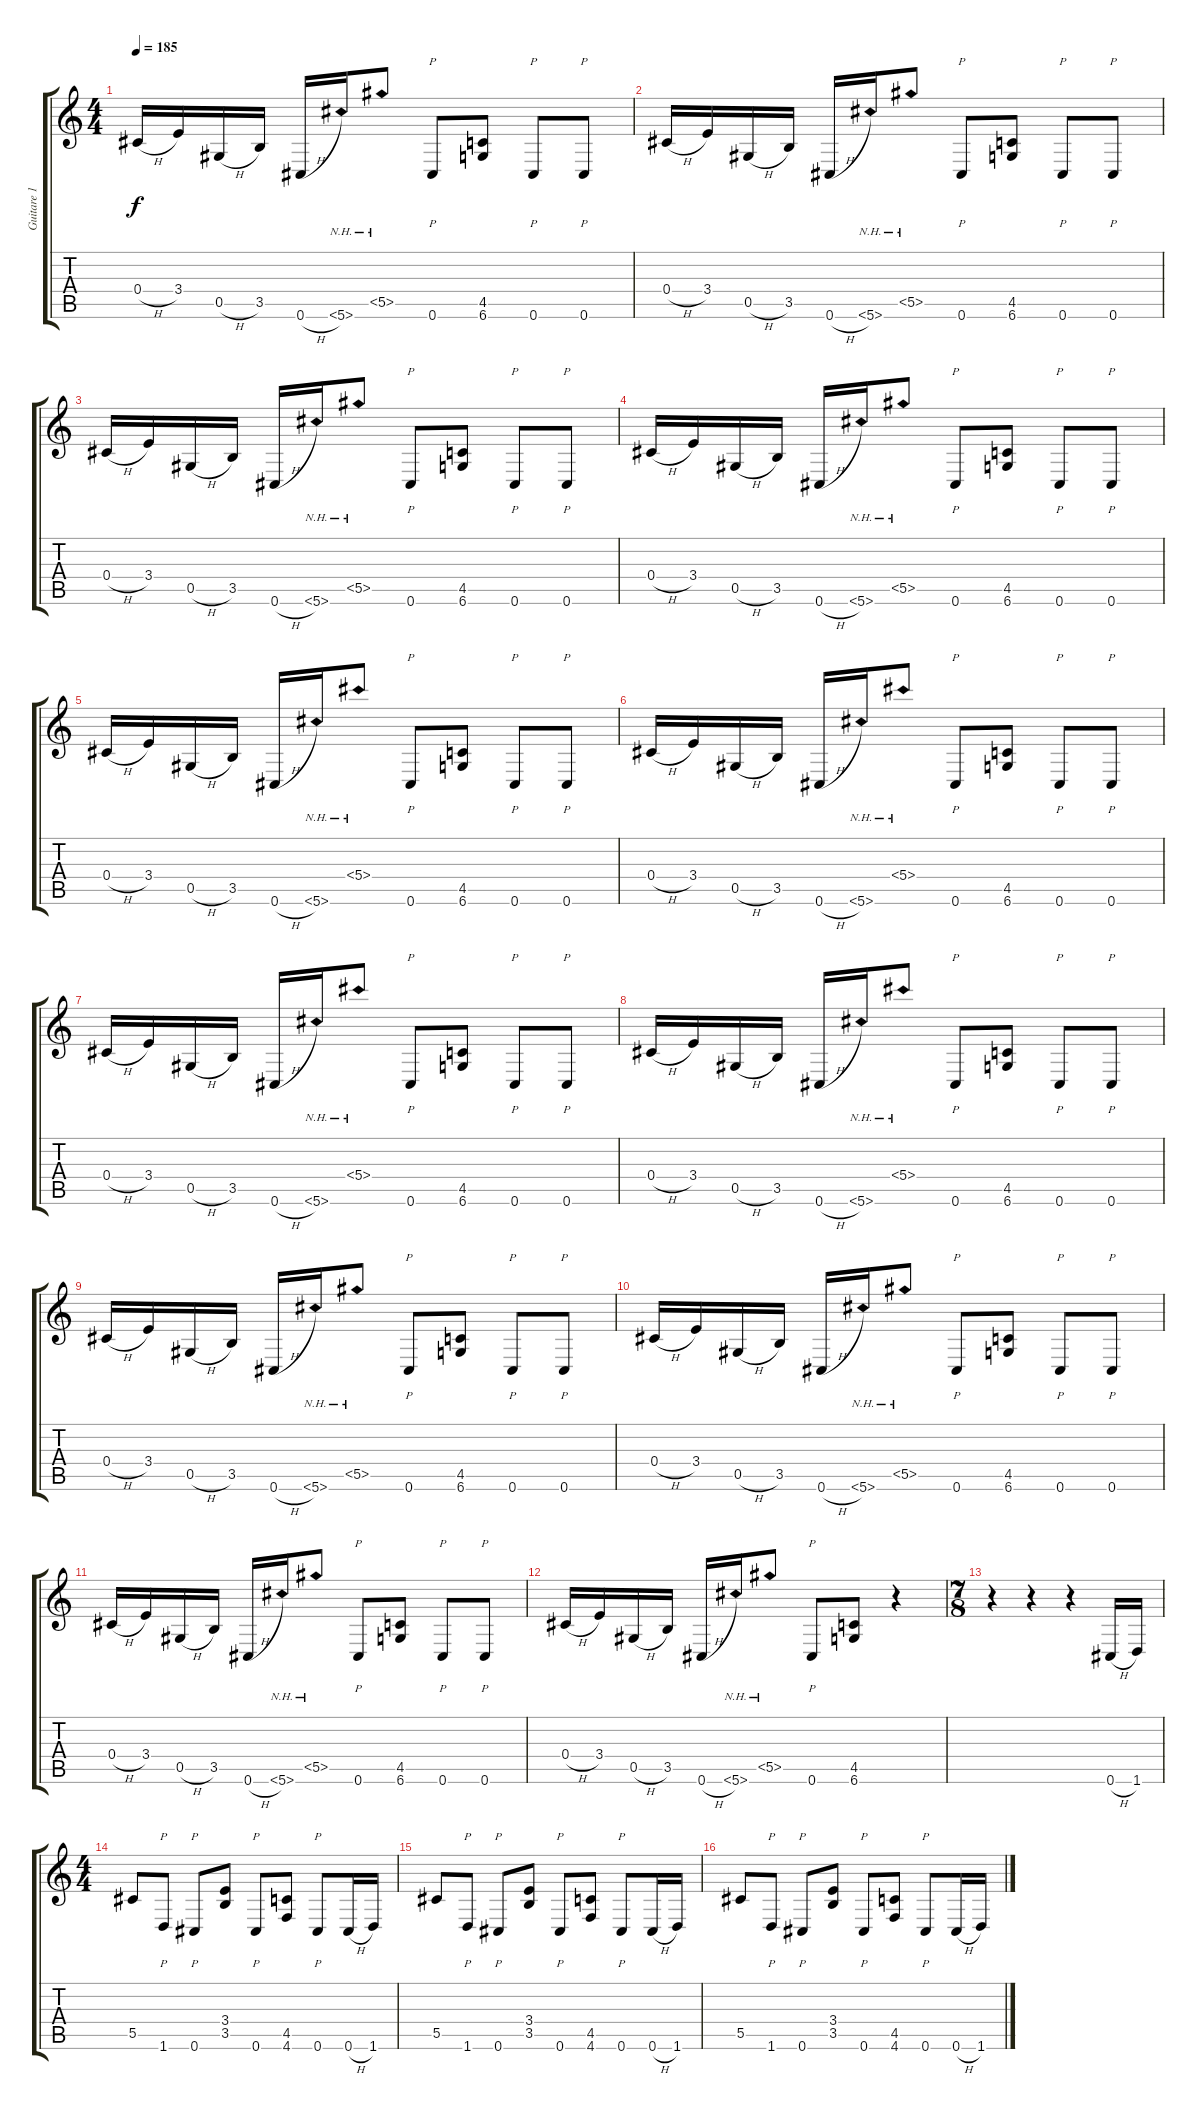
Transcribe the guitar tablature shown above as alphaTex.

\track ("Guitare 1" "Guitare 1") {instrument distortionguitar}
\staff {score tabs}
\tuning (Eb4 Bb3 Gb3 Db3 Ab2 Db2) {hide}
\ts (4 4)
\tempo 185
\clef g2
\ks c
0.4{h}.16{dy f} 3.4.16 0.5{h}.16 3.5.16 0.6{h}.16 5.6{nh}.16 5.5{nh}.8 0.6.8{p} (4.5 6.6).8 0.6.8{p} 0.6.8{p} |
0.4{h}.16 3.4.16 0.5{h}.16 3.5.16 0.6{h}.16 5.6{nh}.16 5.5{nh}.8 0.6.8{p} (4.5 6.6).8 0.6.8{p} 0.6.8{p} |
0.4{h}.16 3.4.16 0.5{h}.16 3.5.16 0.6{h}.16 5.6{nh}.16 5.5{nh}.8 0.6.8{p} (4.5 6.6).8 0.6.8{p} 0.6.8{p} |
0.4{h}.16 3.4.16 0.5{h}.16 3.5.16 0.6{h}.16 5.6{nh}.16 5.5{nh}.8 0.6.8{p} (4.5 6.6).8 0.6.8{p} 0.6.8{p} |
0.4{h}.16 3.4.16 0.5{h}.16 3.5.16 0.6{h}.16 5.6{nh}.16 5.4{nh}.8 0.6.8{p} (4.5 6.6).8 0.6.8{p} 0.6.8{p} |
0.4{h}.16 3.4.16 0.5{h}.16 3.5.16 0.6{h}.16 5.6{nh}.16 5.4{nh}.8 0.6.8{p} (4.5 6.6).8 0.6.8{p} 0.6.8{p} |
0.4{h}.16 3.4.16 0.5{h}.16 3.5.16 0.6{h}.16 5.6{nh}.16 5.4{nh}.8 0.6.8{p} (4.5 6.6).8 0.6.8{p} 0.6.8{p} |
0.4{h}.16 3.4.16 0.5{h}.16 3.5.16 0.6{h}.16 5.6{nh}.16 5.4{nh}.8 0.6.8{p} (4.5 6.6).8 0.6.8{p} 0.6.8{p} |
0.4{h}.16 3.4.16 0.5{h}.16 3.5.16 0.6{h}.16 5.6{nh}.16 5.5{nh}.8 0.6.8{p} (4.5 6.6).8 0.6.8{p} 0.6.8{p} |
0.4{h}.16 3.4.16 0.5{h}.16 3.5.16 0.6{h}.16 5.6{nh}.16 5.5{nh}.8 0.6.8{p} (4.5 6.6).8 0.6.8{p} 0.6.8{p} |
0.4{h}.16 3.4.16 0.5{h}.16 3.5.16 0.6{h}.16 5.6{nh}.16 5.5{nh}.8 0.6.8{p} (4.5 6.6).8 0.6.8{p} 0.6.8{p} |
0.4{h}.16 3.4.16 0.5{h}.16 3.5.16 0.6{h}.16 5.6{nh}.16 5.5{nh}.8 0.6.8{p} (4.5 6.6).8 r.4 |
\ts (7 8)
r.4 r.4 r.4 0.6{h}.16 1.6.16 |
\ts (4 4)
5.5.8 1.6.8{p} 0.6.8{p} (3.4 3.5).8 0.6.8{p} (4.5 4.6).8 0.6.8{p} 0.6{h}.16 1.6.16 |
5.5.8 1.6.8{p} 0.6.8{p} (3.4 3.5).8 0.6.8{p} (4.5 4.6).8 0.6.8{p} 0.6{h}.16 1.6.16 |
5.5.8 1.6.8{p} 0.6.8{p} (3.4 3.5).8 0.6.8{p} (4.5 4.6).8 0.6.8{p} 0.6{h}.16 1.6.16
